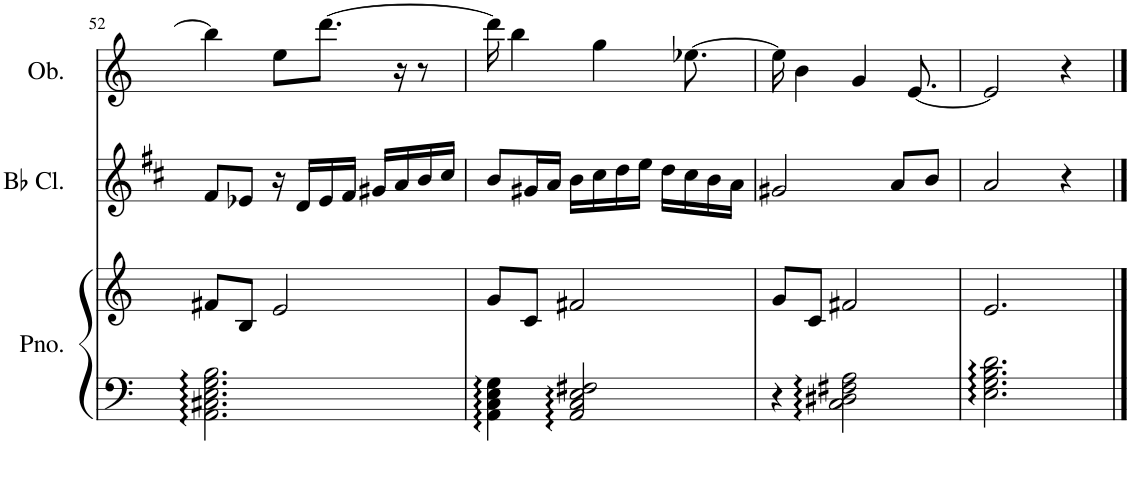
**kern	**kern	**kern	**kern
*part3	*part3	*part2	*part1
*staff4	*staff3	*staff2	*staff1
*I"Piano	*	*I"Bb Clarinet	*I"Oboe
*I'Pno.	*	*I'Bb Cl.	*I'Ob.
!!LO:PB:g=z
*clefF4	*clefG2	*clefG2	*clefG2
*	*	*Trd1c2	*
*k[]	*k[]	*k[f#c#]	*k[]
*M3/4	*M3/4	*M3/4	*M3/4
=52	=52	=52	=52
2.AA\ 2.C#X\ 2.E\ 2.G\ 2.B\	8f#X/L	8f#/L	4bb\]
.	8B/J	8e-X/J	.
.	2e/	16r	8ee\L
.	.	16d/LL	.
.	.	16e-/	[8.ddd\J
.	.	16f#/JJ	.
.	.	16g#X/LL	.
.	.	16a/	16r
.	.	16b/	8r
.	.	16cc#/JJ	.
=53	=53	=53	=53
4AA\ 4C\ 4E\ 4G\	8g/L	8b/L	16ddd\]
.	.	.	4bb\
.	8c/J	16g#X/L	.
.	.	16a/JJ	.
2AA/ 2C/ 2E/ 2F#X/	2f#X/	16b\LL	.
.	.	16cc#\	4gg\
.	.	16dd\	.
.	.	16ee\JJ	.
.	.	16dd\LL	.
.	.	16cc#\	[8.ee-X\
.	.	16b\	.
.	.	16a\JJ	.
=54	=54	=54	=54
4r	8g/L	2g#X/	16ee-\]
.	.	.	4b\
.	8c/J	.	.
2C\ 2D#X\ 2F#X\ 2A\	2f#X/	.	.
.	.	.	4g/
.	.	8a/L	.
.	.	.	[8.e/
.	.	8b/J	.
=55	=55	=55	=55
2.E\ 2.G\ 2.B\ 2.d\	2.e/	2a/	2e/]
.	.	4r	4r
==	==	==	==
*-	*-	*-	*-
